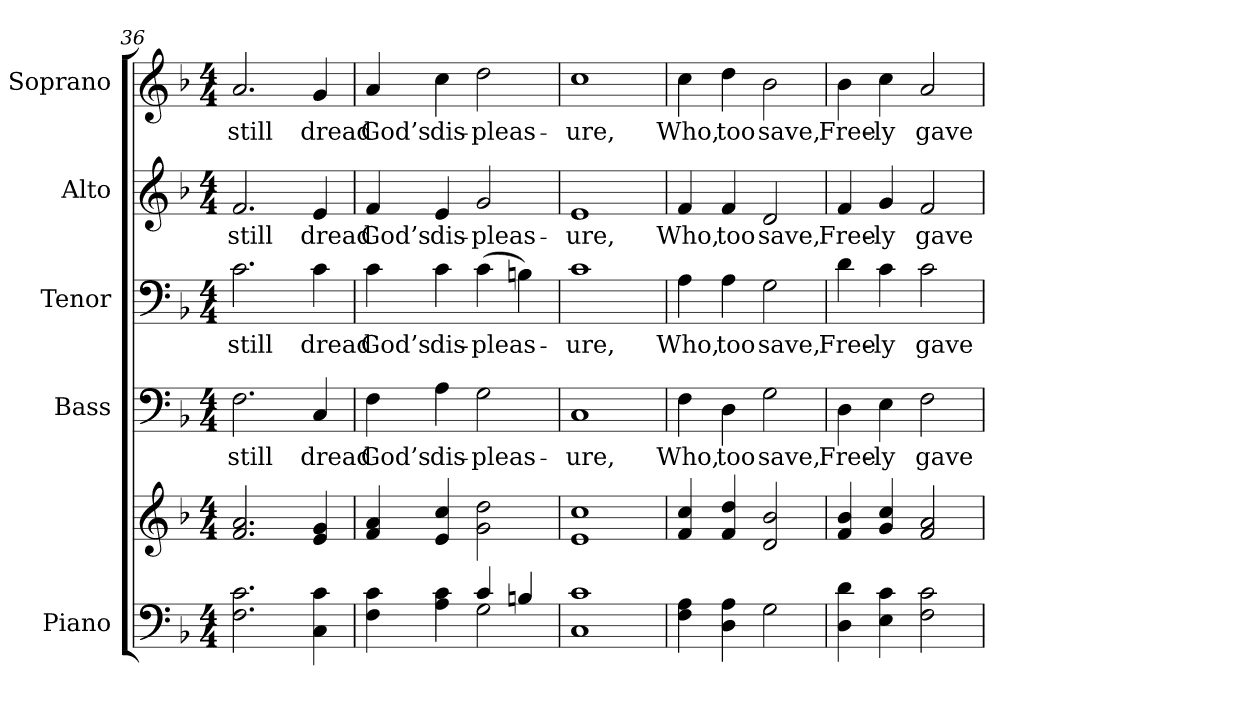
**kern	**kern	**kern	**text	**kern	**text	**kern	**text	**kern	**text
*part5	*part5	*part4	*part4	*part3	*part3	*part2	*part2	*part1	*part1
*staff6	*staff5	*staff4	*staff4	*staff3	*staff3	*staff2	*staff2	*staff1	*staff1
*I"Piano	*	*I"Bass	*	*I"Tenor	*	*I"Alto	*	*I"Soprano	*
*I'Pno.	*	*I'B.	*	*I'T.	*	*I'A.	*	*I'S.	*
*clefF4	*clefG2	*clefF4	*	*clefF4	*	*clefG2	*	*clefG2	*
*k[b-]	*k[b-]	*k[b-]	*	*k[b-]	*	*k[b-]	*	*k[b-]	*
*F:	*F:	*F:	*	*F:	*	*F:	*	*F:	*
*M4/4	*M4/4	*M4/4	*	*M4/4	*	*M4/4	*	*M4/4	*
=36	=36	=36	=36	=36	=36	=36	=36	=36	=36
!	!	!	!LO:LY:b:color=#000000	!	!	!	!	!	!
!	!	!	!	!	!LO:LY:b:color=#000000	!	!	!	!
!	!	!	!	!	!	!	!LO:LY:b:color=#000000	!	!
!	!	!	!	!	!	!	!	!	!LO:LY:b:color=#000000
2.Fi\ 2.ci	2.fi/ 2.ai	2.Fi\	still	2.ci\	still	2.fi/	still	2.ai/	still
!	!	!	!LO:LY:b:color=#000000	!	!	!	!	!	!
!	!	!	!	!	!LO:LY:b:color=#000000	!	!	!	!
!	!	!	!	!	!	!	!LO:LY:b:color=#000000	!	!
!	!	!	!	!	!	!	!	!	!LO:LY:b:color=#000000
4Ci\ 4ci	4ei/ 4gi	4Ci/	dread	4ci\	dread	4ei/	dread	4gi/	dread
!!LO:PB:g=z
=37	=37	=37	=37	=37	=37	=37	=37	=37	=37
*^	*	*	*	*	*	*	*	*	*
!	!	!	!	!LO:LY:b:color=#000000	!	!	!	!	!	!
!	!	!	!	!	!	!LO:LY:b:color=#000000	!	!	!	!
!	!	!	!	!	!	!	!	!LO:LY:b:color=#000000	!	!
!	!	!	!	!	!	!	!	!	!	!LO:LY:b:color=#000000
4Fi\ 4ci	2ryy	4fi/ 4ai	4Fi\	God’s	4ci\	God’s	4fi/	God’s	4ai/	God’s
!	!	!	!	!LO:LY:b:color=#000000	!	!	!	!	!	!
!	!	!	!	!	!	!LO:LY:b:color=#000000	!	!	!	!
!	!	!	!	!	!	!	!	!LO:LY:b:color=#000000	!	!
!	!	!	!	!	!	!	!	!	!	!LO:LY:b:color=#000000
4Ai\ 4ci	.	4ei/ 4cci	4Ai\	dis-	4ci\	dis-	4ei/	dis-	4cci\	dis-
!	!	!	!	!LO:LY:b:color=#000000	!	!	!	!	!	!
!	!	!	!	!	!	!LO:LY:b:color=#000000	!	!	!	!
!	!	!	!	!	!	!	!	!LO:LY:b:color=#000000	!	!
!	!	!	!	!	!	!	!	!	!	!LO:LY:b:color=#000000
4ci/	2Gi\	2gi\ 2ddi	2Gi\	-pleas-	(4ci\	-pleas-	2gi/	-pleas-	2ddi\	-pleas-
4Bni/	.	.	.	.	4Bni\)	.	.	.	.	.
*v	*v	*	*	*	*	*	*	*	*	*
=38	=38	=38	=38	=38	=38	=38	=38	=38	=38
!	!	!	!LO:LY:b:color=#000000	!	!	!	!	!	!
!	!	!	!	!	!LO:LY:b:color=#000000	!	!	!	!
!	!	!	!	!	!	!	!LO:LY:b:color=#000000	!	!
!	!	!	!	!	!	!	!	!	!LO:LY:b:color=#000000
1Ci 1ci	1ei 1cci	1Ci	-ure,	1ci	-ure,	1ei	-ure,	1cci	-ure,
!!LO:PB:g=z
=39	=39	=39	=39	=39	=39	=39	=39	=39	=39
!	!	!	!LO:LY:b:color=#000000	!	!	!	!	!	!
!	!	!	!	!	!LO:LY:b:color=#000000	!	!	!	!
!	!	!	!	!	!	!	!LO:LY:b:color=#000000	!	!
!	!	!	!	!	!	!	!	!	!LO:LY:b:color=#000000
4Fi\ 4Ai	4fi/ 4cci	4Fi\	Who,	4Ai\	Who,	4fi/	Who,	4cci\	Who,
!	!	!	!LO:LY:b:color=#000000	!	!	!	!	!	!
!	!	!	!	!	!LO:LY:b:color=#000000	!	!	!	!
!	!	!	!	!	!	!	!LO:LY:b:color=#000000	!	!
!	!	!	!	!	!	!	!	!	!LO:LY:b:color=#000000
4Di\ 4Ai	4fi/ 4ddi	4Di\	too	4Ai\	too	4fi/	too	4ddi\	too
!	!	!	!LO:LY:b:color=#000000	!	!	!	!	!	!
!	!	!	!	!	!LO:LY:b:color=#000000	!	!	!	!
!	!	!	!	!	!	!	!LO:LY:b:color=#000000	!	!
!	!	!	!	!	!	!	!	!	!LO:LY:b:color=#000000
2Gi\	2di/ 2b-i	2Gi\	save,	2Gi\	save,	2di/	save,	2b-i\	save,
=40	=40	=40	=40	=40	=40	=40	=40	=40	=40
!	!	!	!LO:LY:b:color=#000000	!	!	!	!	!	!
!	!	!	!	!	!LO:LY:b:color=#000000	!	!	!	!
!	!	!	!	!	!	!	!LO:LY:b:color=#000000	!	!
!	!	!	!	!	!	!	!	!	!LO:LY:b:color=#000000
4Di\ 4di	4fi/ 4b-i	4Di\	Free-	4di\	Free-	4fi/	Free-	4b-i\	Free-
!	!	!	!LO:LY:b:color=#000000	!	!	!	!	!	!
!	!	!	!	!	!LO:LY:b:color=#000000	!	!	!	!
!	!	!	!	!	!	!	!LO:LY:b:color=#000000	!	!
!	!	!	!	!	!	!	!	!	!LO:LY:b:color=#000000
4Ei\ 4ci	4gi/ 4cci	4Ei\	-ly	4ci\	-ly	4gi/	-ly	4cci\	-ly
!	!	!	!LO:LY:b:color=#000000	!	!	!	!	!	!
!	!	!	!	!	!LO:LY:b:color=#000000	!	!	!	!
!	!	!	!	!	!	!	!LO:LY:b:color=#000000	!	!
!	!	!	!	!	!	!	!	!	!LO:LY:b:color=#000000
2Fi\ 2ci	2fi/ 2ai	2Fi\	gave	2ci\	gave	2fi/	gave	2ai/	gave
=	=	=	=	=	=	=	=	=	=
*-	*-	*-	*-	*-	*-	*-	*-	*-	*-
